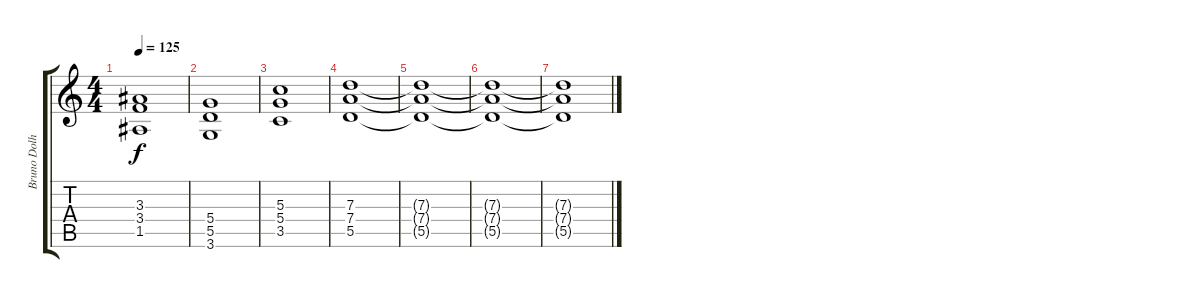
\track ("Bruno Dolheguy" "Bruno Dolh") {instrument overdrivenguitar}
\staff {score tabs}
\tuning (E4 B3 G3 D3 A2 E2) {hide}
\ts (4 4)
\tempo 125
\clef g2
\ks c
(3.3 3.4 1.5).1{dy f} |
(5.4 5.5 3.6).1 |
(5.3 5.4 3.5).1 |
(7.3 7.4 5.5).1{volume 0} |
(7.3{t} 7.4{t} 5.5{t}).1 |
(7.3{t} 7.4{t} 5.5{t}).1 |
(7.3{t} 7.4{t} 5.5{t}).1
